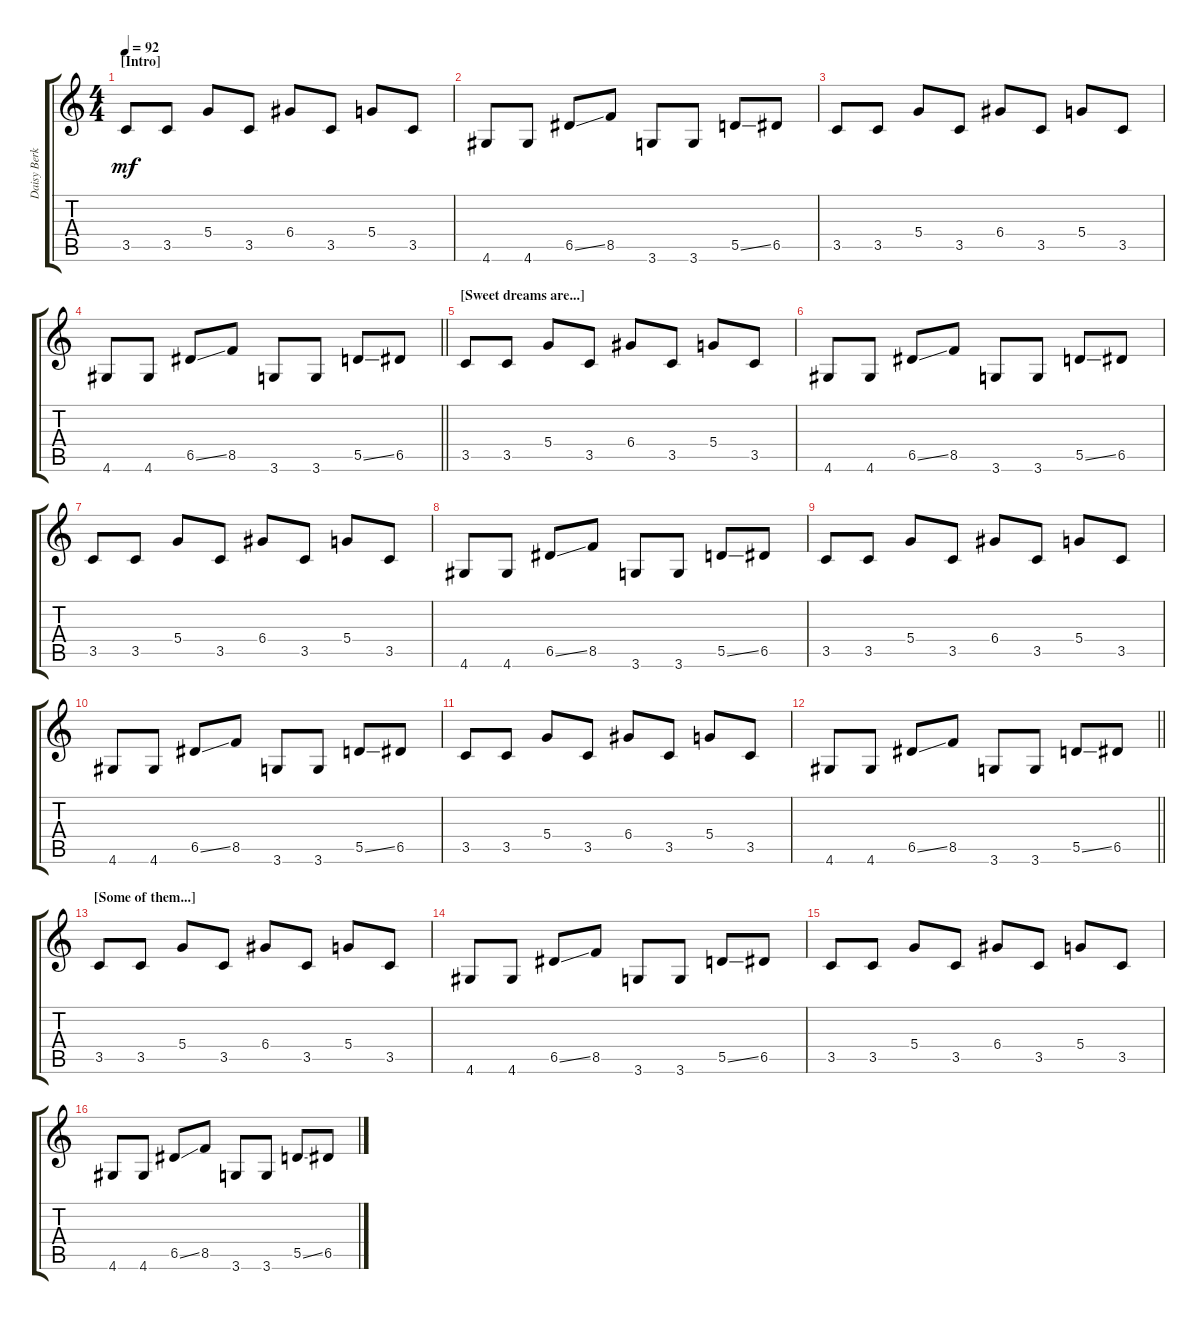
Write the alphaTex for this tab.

\track ("Daisy Berkowitz (Guitar 1)" "Daisy Berk") {instrument overdrivenguitar}
\staff {score tabs}
\tuning (E4 B3 G3 D3 A2 E2) {hide}
\ts (4 4)
\section ("" "[Intro]")
\tempo 92
\clef g2
\ks c
3.5.8{dy mf instrument overdrivenguitar} 3.5.8 5.4.8 3.5.8 6.4.8 3.5.8 5.4.8 3.5.8 |
4.6.8 4.6.8 6.5{ss}.8 8.5.8 3.6.8 3.6.8 5.5{ss}.8 6.5.8 |
3.5.8 3.5.8 5.4.8 3.5.8 6.4.8 3.5.8 5.4.8 3.5.8 |
\barLineRight lightlight
4.6.8 4.6.8 6.5{ss}.8 8.5.8 3.6.8 3.6.8 5.5{ss}.8 6.5.8 |
\section ("" "[Sweet dreams are...]")
3.5.8 3.5.8 5.4.8 3.5.8 6.4.8 3.5.8 5.4.8 3.5.8 |
4.6.8 4.6.8 6.5{ss}.8 8.5.8 3.6.8 3.6.8 5.5{ss}.8 6.5.8 |
3.5.8 3.5.8 5.4.8 3.5.8 6.4.8 3.5.8 5.4.8 3.5.8 |
4.6.8 4.6.8 6.5{ss}.8 8.5.8 3.6.8 3.6.8 5.5{ss}.8 6.5.8 |
3.5.8 3.5.8 5.4.8 3.5.8 6.4.8 3.5.8 5.4.8 3.5.8 |
4.6.8 4.6.8 6.5{ss}.8 8.5.8 3.6.8 3.6.8 5.5{ss}.8 6.5.8 |
3.5.8 3.5.8 5.4.8 3.5.8 6.4.8 3.5.8 5.4.8 3.5.8 |
\barLineRight lightlight
4.6.8 4.6.8 6.5{ss}.8 8.5.8 3.6.8 3.6.8 5.5{ss}.8 6.5.8 |
\section ("" "[Some of them...]")
3.5.8 3.5.8 5.4.8 3.5.8 6.4.8 3.5.8 5.4.8 3.5.8 |
4.6.8 4.6.8 6.5{ss}.8 8.5.8 3.6.8 3.6.8 5.5{ss}.8 6.5.8 |
3.5.8 3.5.8 5.4.8 3.5.8 6.4.8 3.5.8 5.4.8 3.5.8 |
4.6.8 4.6.8 6.5{ss}.8 8.5.8 3.6.8 3.6.8 5.5{ss}.8 6.5.8
